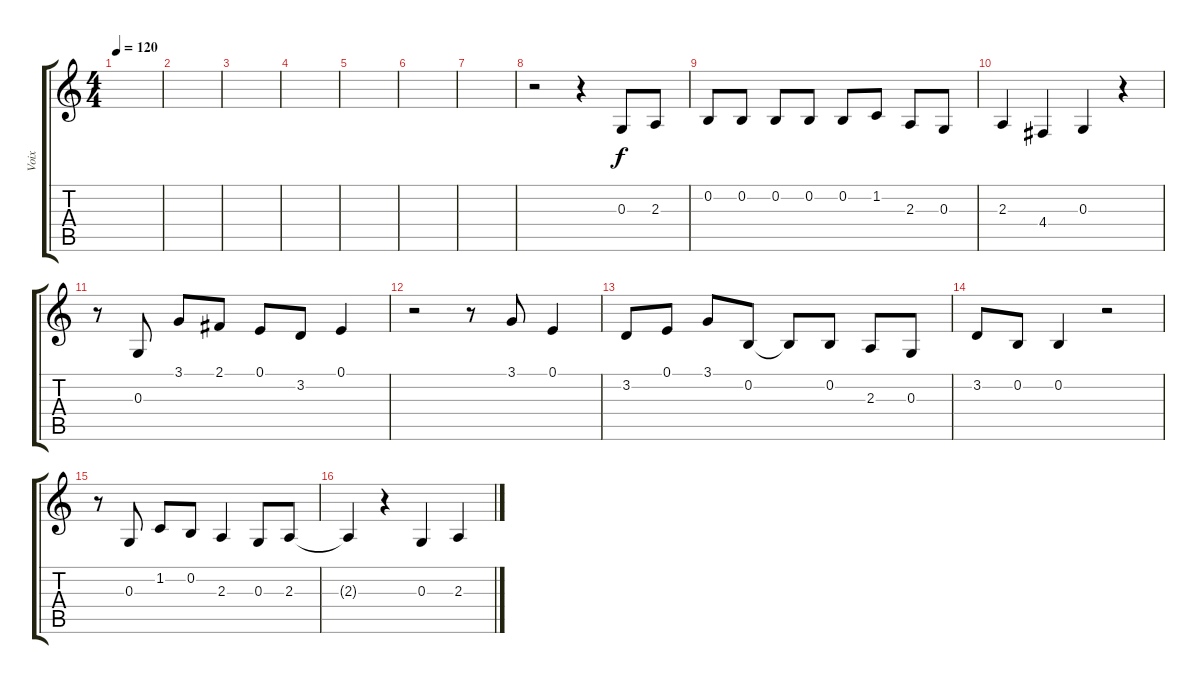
\track ("Voix" "Voix") {instrument accordion}
\staff {score tabs}
\tuning (E4 B3 G3 D3 A2 E2) {hide}
\ts (4 4)
\tempo 120
\clef g2
\ks c
|
|
|
|
|
|
|
r.2 r.4 0.3.8 2.3.8 |
0.2.8 0.2.8 0.2.8 0.2.8 0.2.8 1.2.8 2.3.8 0.3.8 |
2.3.4 4.4.4 0.3.4 r.4 |
r.8 0.3.8 3.1.8 2.1.8 0.1.8 3.2.8 0.1.4 |
r.2 r.8 3.1.8 0.1.4 |
3.2.8 0.1.8 3.1.8 0.2.8 0.2{t}.8 0.2.8 2.3.8 0.3.8 |
3.2.8 0.2.8 0.2.4 r.2 |
r.8 0.3.8 1.2.8 0.2.8 2.3.4 0.3.8 2.3.8 |
2.3{t}.4 r.4 0.3.4 2.3.4
